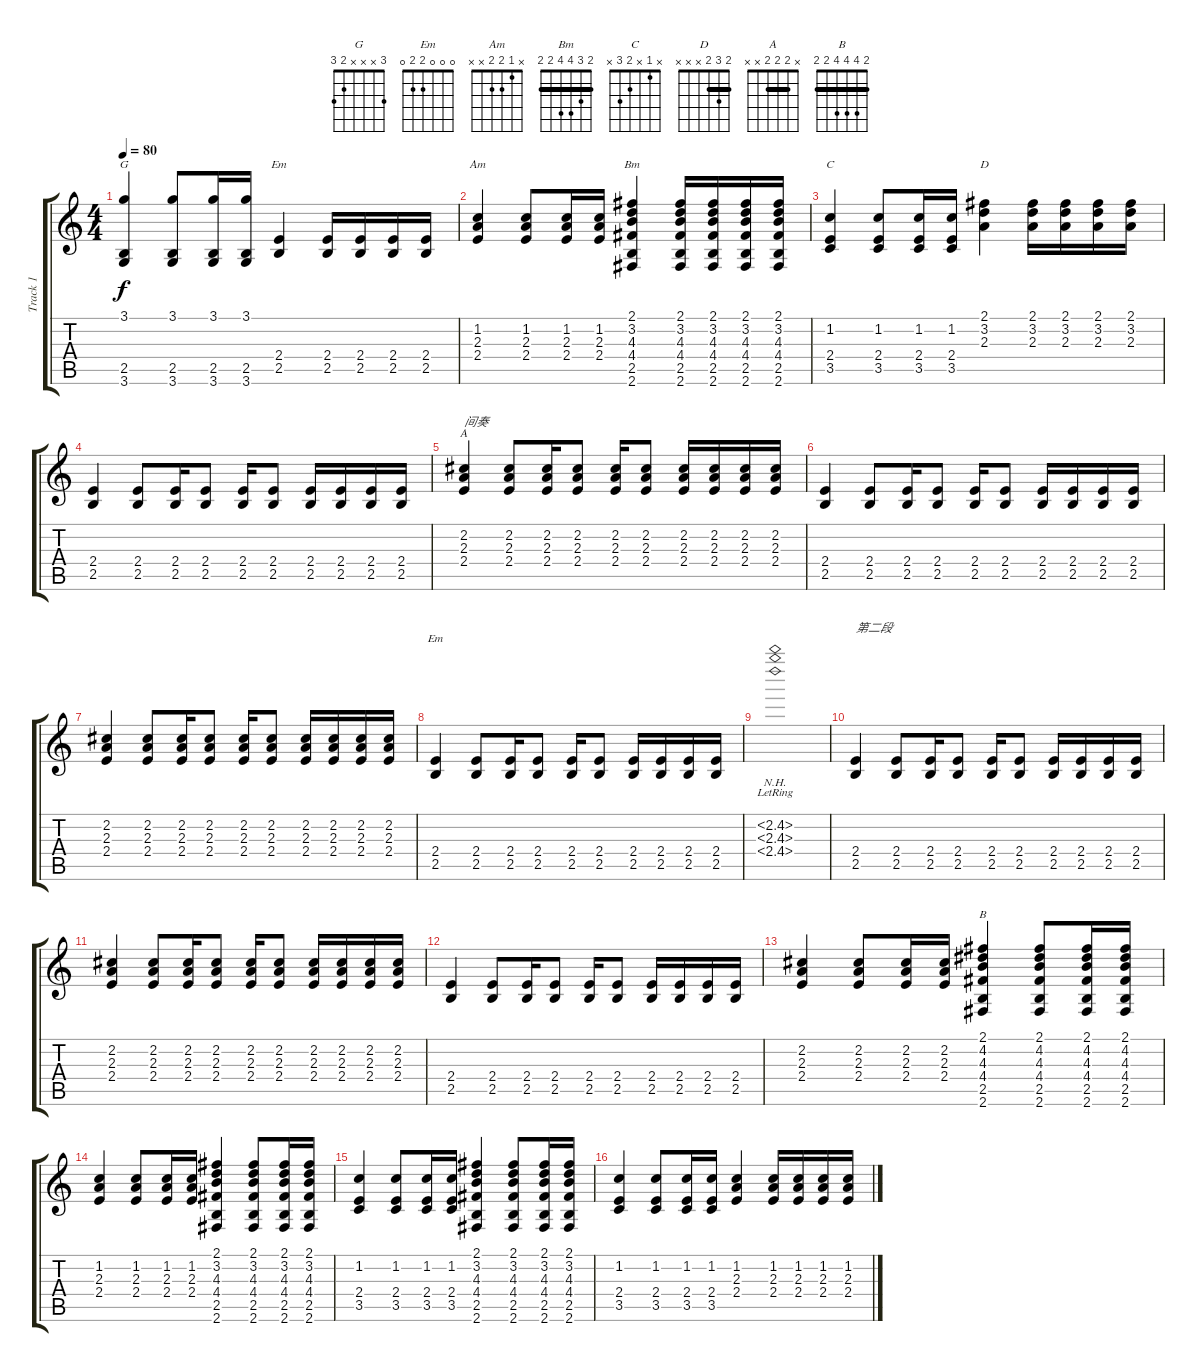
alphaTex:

\track ("Track 1" "Track 1") {instrument acousticguitarsteel}
\staff {score tabs}
\tuning (E4 B3 G3 D3 A2 E2) {hide}
\chord ("G" 3 x x x 2 3)
\chord ("Em" 0 0 0 2 2 x)
\chord ("Am" x 1 2 2 x x)
\chord ("Bm" 2 3 4 4 2 2) {barre 2}
\chord ("C" x 1 x 2 3 x)
\chord ("D" 2 3 2 x x x) {barre 2}
\chord ("A" x 2 2 2 x x) {barre 2}
\chord ("Em" 0 0 0 2 2 0)
\chord ("B" 2 4 4 4 2 2) {barre 2}
\ts (4 4)
\tempo 80
\clef g2
\ks c
(3.1 2.5 3.6).4{ch "G" dy f} (3.1 2.5 3.6).8 (3.1 2.5 3.6).16 (3.1 2.5 3.6).16 (2.4 2.5).4{ch "Em"} (2.4 2.5).16 (2.4 2.5).16 (2.4 2.5).16 (2.4 2.5).16 |
(1.2 2.3 2.4).4{ch "Am"} (1.2 2.3 2.4).8 (1.2 2.3 2.4).16 (1.2 2.3 2.4).16 (2.1 3.2 4.3 4.4 2.5 2.6).4{ch "Bm"} (2.1 3.2 4.3 4.4 2.5 2.6).16 (2.1 3.2 4.3 4.4 2.5 2.6).16 (2.1 3.2 4.3 4.4 2.5 2.6).16 (2.1 3.2 4.3 4.4 2.5 2.6).16 |
(1.2 2.4 3.5).4{ch "C"} (1.2 2.4 3.5).8 (1.2 2.4 3.5).16 (1.2 2.4 3.5).16 (2.1 3.2 2.3).4{ch "D"} (2.1 3.2 2.3).16 (2.1 3.2 2.3).16 (2.1 3.2 2.3).16 (2.1 3.2 2.3).16 |
(2.4 2.5).4 (2.4 2.5).8 (2.4 2.5).16 (2.4 2.5).8 (2.4 2.5).16 (2.4 2.5).8 (2.4 2.5).16 (2.4 2.5).16 (2.4 2.5).16 (2.4 2.5).16 |
(2.2 2.3 2.4).4{ch "A" txt "间奏"} (2.2 2.3 2.4).8 (2.2 2.3 2.4).16 (2.2 2.3 2.4).8 (2.2 2.3 2.4).16 (2.2 2.3 2.4).8 (2.2 2.3 2.4).16 (2.2 2.3 2.4).16 (2.2 2.3 2.4).16 (2.2 2.3 2.4).16 |
(2.4 2.5).4 (2.4 2.5).8 (2.4 2.5).16 (2.4 2.5).8 (2.4 2.5).16 (2.4 2.5).8 (2.4 2.5).16 (2.4 2.5).16 (2.4 2.5).16 (2.4 2.5).16 |
(2.2 2.3 2.4).4 (2.2 2.3 2.4).8 (2.2 2.3 2.4).16 (2.2 2.3 2.4).8 (2.2 2.3 2.4).16 (2.2 2.3 2.4).8 (2.2 2.3 2.4).16 (2.2 2.3 2.4).16 (2.2 2.3 2.4).16 (2.2 2.3 2.4).16 |
(2.4 2.5).4{ch "Em"} (2.4 2.5).8 (2.4 2.5).16 (2.4 2.5).8 (2.4 2.5).16 (2.4 2.5).8 (2.4 2.5).16 (2.4 2.5).16 (2.4 2.5).16 (2.4 2.5).16 |
(2.2{nh lr} 2.3{nh} 2.4{nh}).1 |
(2.4 2.5).4{txt "第二段"} (2.4 2.5).8 (2.4 2.5).16 (2.4 2.5).8 (2.4 2.5).16 (2.4 2.5).8 (2.4 2.5).16 (2.4 2.5).16 (2.4 2.5).16 (2.4 2.5).16 |
(2.2 2.3 2.4).4 (2.2 2.3 2.4).8 (2.2 2.3 2.4).16 (2.2 2.3 2.4).8 (2.2 2.3 2.4).16 (2.2 2.3 2.4).8 (2.2 2.3 2.4).16 (2.2 2.3 2.4).16 (2.2 2.3 2.4).16 (2.2 2.3 2.4).16 |
(2.4 2.5).4 (2.4 2.5).8 (2.4 2.5).16 (2.4 2.5).8 (2.4 2.5).16 (2.4 2.5).8 (2.4 2.5).16 (2.4 2.5).16 (2.4 2.5).16 (2.4 2.5).16 |
(2.2 2.3 2.4).4 (2.2 2.3 2.4).8 (2.2 2.3 2.4).16 (2.2 2.3 2.4).16 (2.1 4.2 4.3 4.4 2.5 2.6).4{ch "B"} (2.1 4.2 4.3 4.4 2.5 2.6).8 (2.1 4.2 4.3 4.4 2.5 2.6).16 (2.1 4.2 4.3 4.4 2.5 2.6).16 |
(1.2 2.3 2.4).4 (1.2 2.3 2.4).8 (1.2 2.3 2.4).16 (1.2 2.3 2.4).16 (2.1 3.2 4.3 4.4 2.5 2.6).4 (2.1 3.2 4.3 4.4 2.5 2.6).8 (2.1 3.2 4.3 4.4 2.5 2.6).16 (2.1 3.2 4.3 4.4 2.5 2.6).16 |
(1.2 2.4 3.5).4 (1.2 2.4 3.5).8 (1.2 2.4 3.5).16 (1.2 2.4 3.5).16 (2.1 3.2 4.3 4.4 2.5 2.6).4 (2.1 3.2 4.3 4.4 2.5 2.6).8 (2.1 3.2 4.3 4.4 2.5 2.6).16 (2.1 3.2 4.3 4.4 2.5 2.6).16 |
(1.2 2.4 3.5).4 (1.2 2.4 3.5).8 (1.2 2.4 3.5).16 (1.2 2.4 3.5).16 (1.2 2.3 2.4).4 (1.2 2.3 2.4).16 (1.2 2.3 2.4).16 (1.2 2.3 2.4).16 (1.2 2.3 2.4).16
